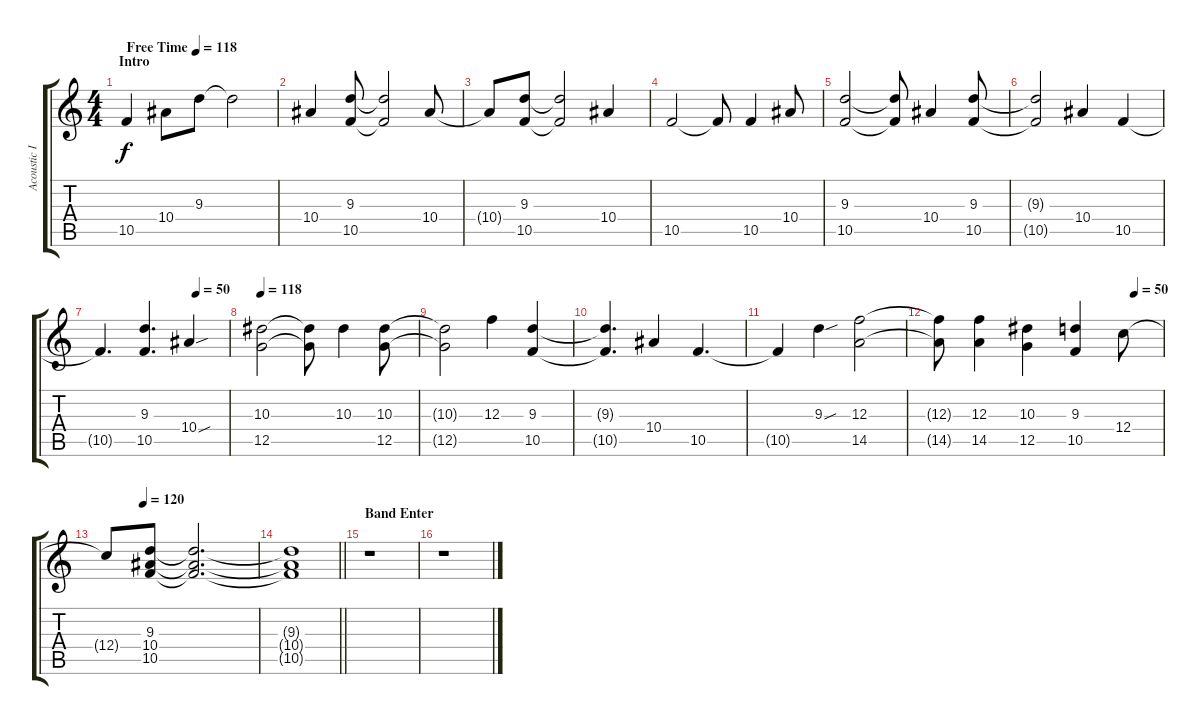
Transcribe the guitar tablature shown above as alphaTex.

\track ("Acoustic Intro / Vocals" "Acoustic I") {instrument acousticguitarsteel}
\staff {score tabs}
\tuning (D4 A3 F3 C3 G2 D2) {hide}
\ts (4 4)
\section ("" "Intro")
\tempo (118 "Free Time")
\clef g2
\ks c
10.5.4{dy f instrument acousticguitarsteel} 10.4.8 9.3.8 9.3{t}.2 |
10.4.4 (9.3 10.5).8 (9.3{t} 10.5{t}).2 10.4.8 |
10.4{t}.8 (9.3 10.5).8 (9.3{t} 10.5{t}).2 10.4.4 |
10.5.2 10.5{t}.8 10.5.4 10.4.8 |
(9.3 10.5).2 (9.3{t} 10.5{t}).8 10.4.4 (9.3 10.5).8 |
(9.3{t} 10.5{t}).2 10.4.4 10.5.4 |
\tempo (50 0.75)
10.5{t}.4{d} (9.3 10.5).4{d} 10.4{sou}.4 |
\tempo 118
(10.3 12.5).2 (10.3{t} 12.5{t}).8 10.3.4 (10.3 12.5).8 |
(10.3{t} 12.5{t}).2 12.3.4 (9.3 10.5).4 |
(9.3{t} 10.5{t}).4{d} 10.4.4 10.5.4{d} |
10.5{t}.4 9.3{sou}.4 (12.3 14.5).2 |
\tempo (50 0.875)
(12.3{t} 14.5{t}).8 (12.3 14.5).4 (10.3 12.5).4 (9.3 10.5).4 12.4.8 |
\tempo (120 0.25)
12.4{t}.8 (9.3 10.4 10.5).8 (9.3{t} 10.4{t} 10.5{t}).2{d} |
\barLineRight lightlight
(9.3{t} 10.4{t} 10.5{t}).1 |
\section ("" "Band Enter")
r.1 |
r.1
